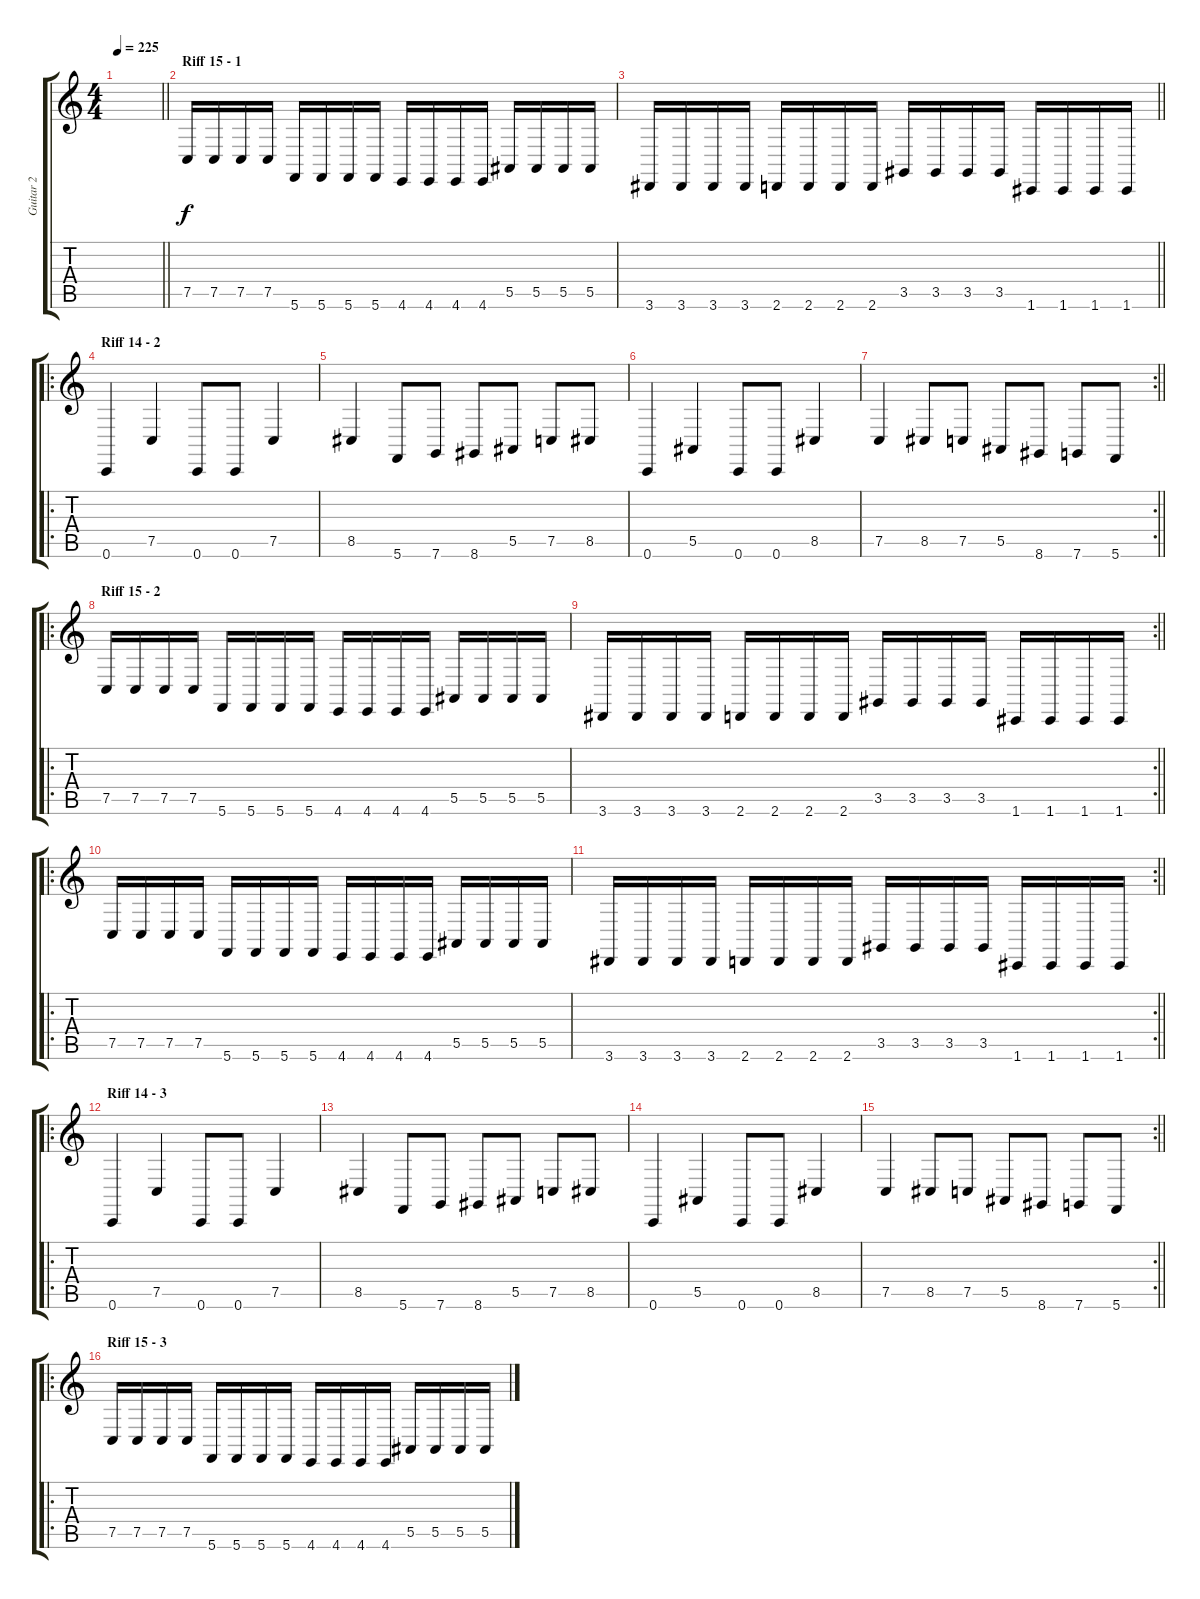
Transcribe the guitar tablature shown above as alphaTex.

\track ("Guitar 2" "Guitar 2") {instrument electricgrandpiano}
\staff {score tabs}
\tuning (C4 G3 Eb3 Bb2 F2 C2) {hide}
\ts (4 4)
\tempo 225
\clef g2
\barLineRight lightlight
\ks c
|
\section ("" "Riff 15 - 1")
7.5.16 7.5.16 7.5.16 7.5.16 5.6.16 5.6.16 5.6.16 5.6.16 4.6.16 4.6.16 4.6.16 4.6.16 5.5.16 5.5.16 5.5.16 5.5.16 |
\barLineRight lightlight
3.6.16 3.6.16 3.6.16 3.6.16 2.6.16 2.6.16 2.6.16 2.6.16 3.5.16 3.5.16 3.5.16 3.5.16 1.6.16 1.6.16 1.6.16 1.6.16 |
\ro
\section ("" "Riff 14 - 2")
0.6.4 7.5.4 0.6.8 0.6.8 7.5.4 |
8.5.4 5.6.8 7.6.8 8.6.8 5.5.8 7.5.8 8.5.8 |
0.6.4 5.5.4 0.6.8 0.6.8 8.5.4 |
\rc 2
\barLineRight lightlight
7.5.4 8.5.8 7.5.8 5.5.8 8.6.8 7.6.8 5.6.8 |
\ro
\section ("" "Riff 15 - 2")
7.5.16 7.5.16 7.5.16 7.5.16 5.6.16 5.6.16 5.6.16 5.6.16 4.6.16 4.6.16 4.6.16 4.6.16 5.5.16 5.5.16 5.5.16 5.5.16 |
\rc 2
\barLineRight lightlight
3.6.16 3.6.16 3.6.16 3.6.16 2.6.16 2.6.16 2.6.16 2.6.16 3.5.16 3.5.16 3.5.16 3.5.16 1.6.16 1.6.16 1.6.16 1.6.16 |
\ro
7.5.16 7.5.16 7.5.16 7.5.16 5.6.16 5.6.16 5.6.16 5.6.16 4.6.16 4.6.16 4.6.16 4.6.16 5.5.16 5.5.16 5.5.16 5.5.16 |
\rc 2
\barLineRight lightlight
3.6.16 3.6.16 3.6.16 3.6.16 2.6.16 2.6.16 2.6.16 2.6.16 3.5.16 3.5.16 3.5.16 3.5.16 1.6.16 1.6.16 1.6.16 1.6.16 |
\ro
\section ("" "Riff 14 - 3")
0.6.4 7.5.4 0.6.8 0.6.8 7.5.4 |
8.5.4 5.6.8 7.6.8 8.6.8 5.5.8 7.5.8 8.5.8 |
0.6.4 5.5.4 0.6.8 0.6.8 8.5.4 |
\rc 2
\barLineRight lightlight
7.5.4 8.5.8 7.5.8 5.5.8 8.6.8 7.6.8 5.6.8 |
\ro
\section ("" "Riff 15 - 3")
7.5.16 7.5.16 7.5.16 7.5.16 5.6.16 5.6.16 5.6.16 5.6.16 4.6.16 4.6.16 4.6.16 4.6.16 5.5.16 5.5.16 5.5.16 5.5.16
